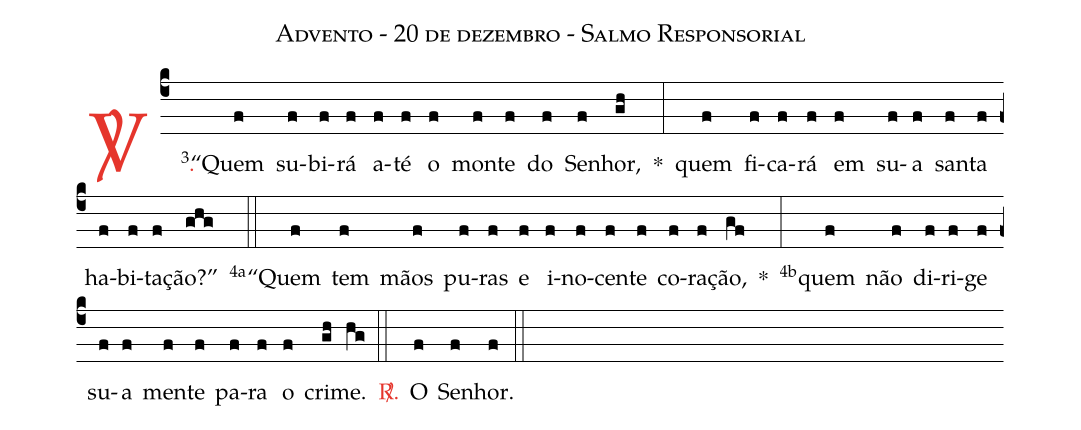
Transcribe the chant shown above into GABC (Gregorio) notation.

name: Advento - 20 de dezembro - Salmo Responsorial;
%%
(c4)

<c><sp>V/</sp>.</c>() <v>\VSup{3}</v>``Quem(f) su(f)bi(f)rá(f) a(f)té(f) o(f) mon(f)te(f) do(f) Se(f)nhor,(gh) *(:)
quem(f) fi(f)ca(f)rá(f) em(f) su(f)a(f) san(f)ta(f) ha(f)bi(f)ta(f)ção?''(ghg)

(::)

<v>\VSup{4a}</v>``Quem(f) tem(f) mãos(f) pu(f)ras(f) e(f) i(f)no(f)cen(f)te(f) co(f)ra(f)ção,(gf) *(:)
<v>\VSup{4b}</v>quem(f) não(f) di(f)ri(f)ge(f) su(f)a(f) men(f)te(f) pa(f)ra(f) o(f) cri(gh)me.(hg)

(::)

<c><sp>R/</sp>.</c>() O(f) Se(f)nhor.(f)

(::)
